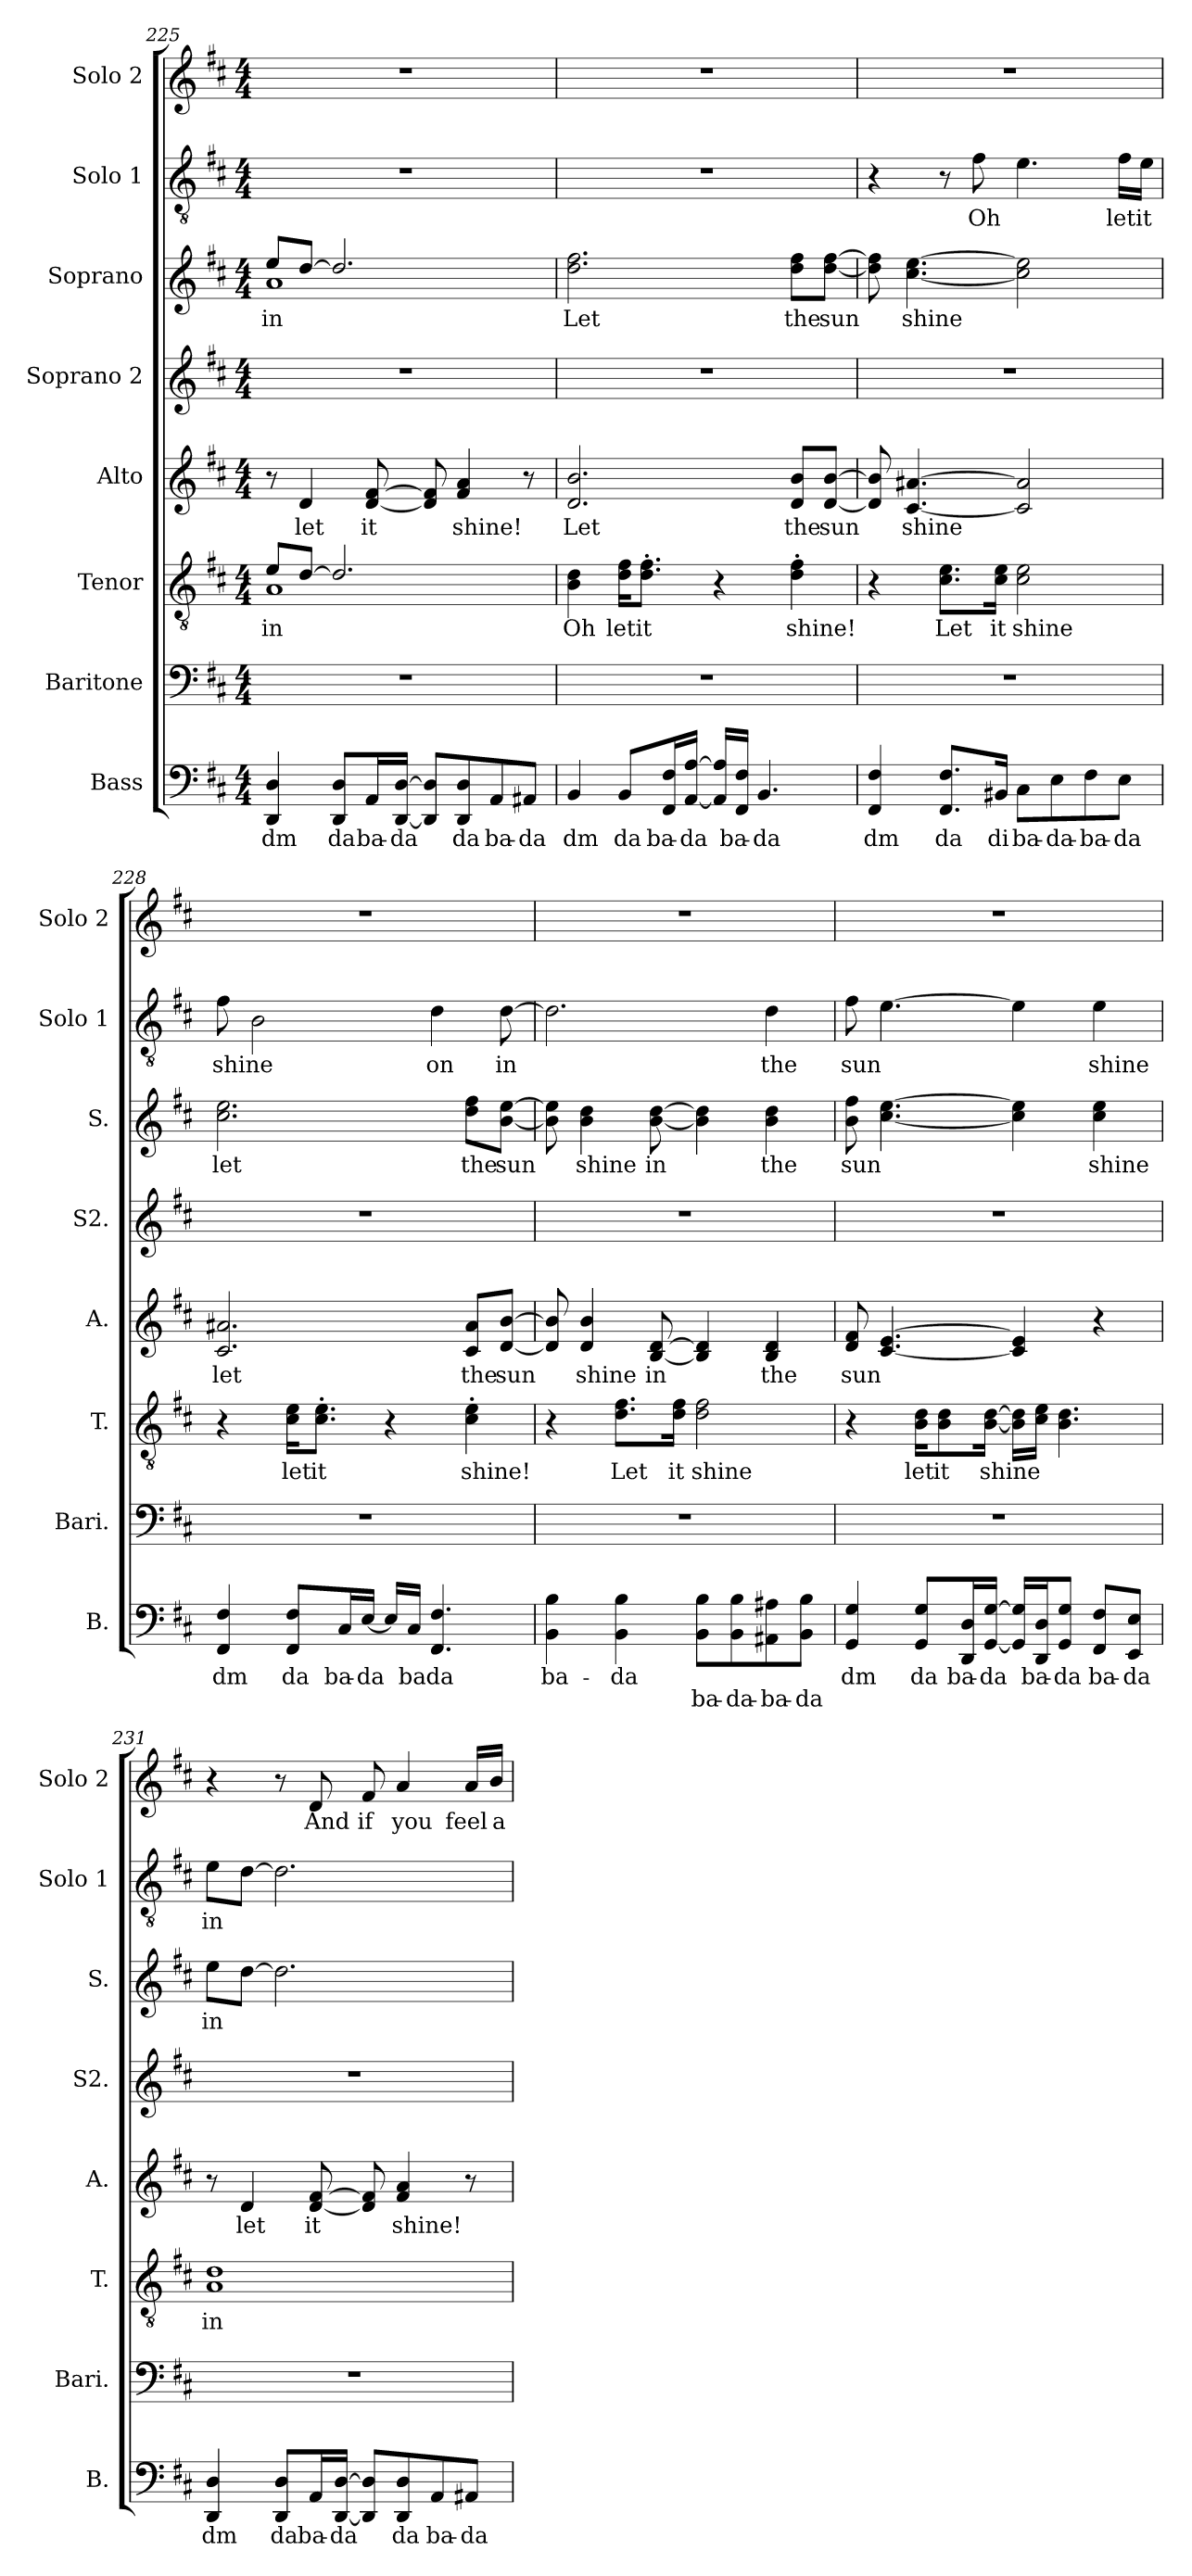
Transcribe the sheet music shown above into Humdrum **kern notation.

**kern	**text	**text	**kern	**kern	**text	**kern	**text	**kern	**kern	**text	**kern	**text	**kern	**text
*part8	*part8	*part8	*part7	*part6	*part6	*part5	*part5	*part4	*part3	*part3	*part2	*part2	*part1	*part1
*staff8	*staff8	*staff8	*staff7	*staff6	*staff6	*staff5	*staff5	*staff4	*staff3	*staff3	*staff2	*staff2	*staff1	*staff1
*I"Bass	*	*	*I"Baritone	*I"Tenor	*	*I"Alto	*	*I"Soprano 2	*I"Soprano	*	*I"Solo 1	*	*I"Solo 2	*
*I'B.	*	*	*I'Bari.	*I'T.	*	*I'A.	*	*I'S2.	*I'S.	*	*I'Solo 1	*	*I'Solo 2	*
*clefF4	*	*	*clefF4	*clefGv2	*	*clefG2	*	*clefG2	*clefG2	*	*clefGv2	*	*clefG2	*
*k[f#c#]	*	*	*k[f#c#]	*k[f#c#]	*	*k[f#c#]	*	*k[f#c#]	*k[f#c#]	*	*k[f#c#]	*	*k[f#c#]	*
*M4/4	*	*	*M4/4	*M4/4	*	*M4/4	*	*M4/4	*M4/4	*	*M4/4	*	*M4/4	*
=225	=225	=225	=225	=225	=225	=225	=225	=225	=225	=225	=225	=225	=225	=225
!	!LO:LY:b	!	!	!	!LO:LY:b	!	!	!	!	!LO:LY:b	!	!	!	!
*	*	*	*	*^	*	*	*	*	*^	*	*	*	*	*
4DD/ 4D/	dm	.	1r	8e/L	1A	in	8r	.	1r	8ee/L	1a	in	1r	.	1r	.
!	!	!	!	!	!	!	!	!LO:LY:b	!	!	!	!	!	!	!	!
.	.	.	.	[8d/J	.	.	4d/	let	.	[8dd/J	.	.	.	.	.	.
!	!LO:LY:b	!	!	!	!	!	!	!	!	!	!	!	!	!	!	!
8DD/ 8D/L	da	.	.	2.d/]	.	.	.	.	.	2.dd/]	.	.	.	.	.	.
!	!LO:LY:b	!	!	!	!	!	!	!LO:LY:b	!	!	!	!	!	!	!	!
16AA/L	ba-	.	.	.	.	.	[8d/ [8f#/	it	.	.	.	.	.	.	.	.
!	!LO:LY:b	!	!	!	!	!	!	!	!	!	!	!	!	!	!	!
[16DD/ [16D/JJ	-da	.	.	.	.	.	.	.	.	.	.	.	.	.	.	.
8DD/] 8D/]L	.	.	.	.	.	.	8d/] 8f#/]	.	.	.	.	.	.	.	.	.
!	!LO:LY:b	!	!	!	!	!	!	!LO:LY:b	!	!	!	!	!	!	!	!
8DD/ 8D/	da	.	.	.	.	.	4f#/ 4a/	shine!	.	.	.	.	.	.	.	.
!	!LO:LY:b	!	!	!	!	!	!	!	!	!	!	!	!	!	!	!
8AA/	ba-	.	.	.	.	.	.	.	.	.	.	.	.	.	.	.
!	!LO:LY:b	!	!	!	!	!	!	!	!	!	!	!	!	!	!	!
8AA#X/J	-da	.	.	.	.	.	8r	.	.	.	.	.	.	.	.	.
*	*	*	*	*v	*v	*	*	*	*	*v	*v	*	*	*	*	*
!!LO:PB:g=z
=226	=226	=226	=226	=226	=226	=226	=226	=226	=226	=226	=226	=226	=226	=226
!	!LO:LY:b	!	!	!	!LO:LY:b	!	!LO:LY:b	!	!	!LO:LY:b	!	!	!	!
4BB/	dm	.	1r	4B\ 4d\	Oh	2.d/ 2.b/	Let	1r	2.dd\ 2.ff#\	Let	1r	.	1r	.
!	!LO:LY:b	!	!	!	!LO:LY:b	!	!	!	!	!	!	!	!	!
8BB/L	da	.	.	16d\ 16f#\KL	let	.	.	.	.	.	.	.	.	.
!	!	!	!	!	!LO:LY:b	!	!	!	!	!	!	!	!	!
.	.	.	.	8.d\' 8.f#\'J	it	.	.	.	.	.	.	.	.	.
!	!LO:LY:b	!	!	!	!	!	!	!	!	!	!	!	!	!
16FF#/ 16F#/L	ba-	.	.	.	.	.	.	.	.	.	.	.	.	.
!	!LO:LY:b	!	!	!	!	!	!	!	!	!	!	!	!	!
[16AA/ [16A/JJ	-da	.	.	.	.	.	.	.	.	.	.	.	.	.
16AA/] 16A/]LL	.	.	.	4r	.	.	.	.	.	.	.	.	.	.
!	!LO:LY:b	!	!	!	!	!	!	!	!	!	!	!	!	!
16FF#/ 16F#/JJ	ba-	.	.	.	.	.	.	.	.	.	.	.	.	.
!	!LO:LY:b	!	!	!	!	!	!	!	!	!	!	!	!	!
4.BB/	-da	.	.	.	.	.	.	.	.	.	.	.	.	.
!	!	!	!	!	!LO:LY:b	!	!LO:LY:b	!	!	!LO:LY:b	!	!	!	!
.	.	.	.	4d\' 4f#\'	shine!	8d/ 8b/L	the	.	8dd\ 8ff#\L	the	.	.	.	.
!	!	!	!	!	!	!	!LO:LY:b	!	!	!LO:LY:b	!	!	!	!
.	.	.	.	.	.	[8d/ [8b/J	sun	.	[8dd\ [8ff#\J	sun	.	.	.	.
=227	=227	=227	=227	=227	=227	=227	=227	=227	=227	=227	=227	=227	=227	=227
!	!LO:LY:b	!	!	!	!	!	!	!	!	!	!	!	!	!
4FF#/ 4F#/	dm	.	1r	4r	.	8d/] 8b/]	.	1r	8dd\] 8ff#\]	.	4r	.	1r	.
!	!	!	!	!	!	!	!LO:LY:b	!	!	!LO:LY:b	!	!	!	!
.	.	.	.	.	.	[4.c#/ [4.a#X/	shine	.	[4.cc#\ [4.ee\	shine	.	.	.	.
!	!LO:LY:b	!	!	!	!LO:LY:b	!	!	!	!	!	!	!	!	!
8.FF#/ 8.F#/L	da	.	.	8.c#\ 8.e\L	Let	.	.	.	.	.	8r	.	.	.
!	!	!	!	!	!	!	!	!	!	!	!	!LO:LY:b	!	!
.	.	.	.	.	.	.	.	.	.	.	8f#\	Oh	.	.
!	!LO:LY:b	!	!	!	!LO:LY:b	!	!	!	!	!	!	!	!	!
16BB#X/Jk	di	.	.	16c#\ 16e\Jk	it	.	.	.	.	.	.	.	.	.
!	!LO:LY:b	!	!	!	!LO:LY:b	!	!	!	!	!	!	!	!	!
8C#\L	ba-	.	.	2c#\ 2e\	shine	2c#/] 2a#/]	.	.	2cc#\] 2ee\]	.	4.e\	.	.	.
!	!LO:LY:b	!	!	!	!	!	!	!	!	!	!	!	!	!
8E\	-da-	.	.	.	.	.	.	.	.	.	.	.	.	.
!	!LO:LY:b	!	!	!	!	!	!	!	!	!	!	!	!	!
8F#\	-ba-	.	.	.	.	.	.	.	.	.	.	.	.	.
!	!LO:LY:b	!	!	!	!	!	!	!	!	!	!	!LO:LY:b	!	!
8E\J	-da	.	.	.	.	.	.	.	.	.	16f#\LL	let	.	.
!	!	!	!	!	!	!	!	!	!	!	!	!LO:LY:b	!	!
.	.	.	.	.	.	.	.	.	.	.	16e\JJ	it	.	.
=228	=228	=228	=228	=228	=228	=228	=228	=228	=228	=228	=228	=228	=228	=228
!	!LO:LY:b	!	!	!	!	!	!LO:LY:b	!	!	!LO:LY:b	!	!LO:LY:b	!	!
4FF#/ 4F#/	dm	.	1r	4r	.	2.c#/ 2.a#X/	let	1r	2.cc#\ 2.ee\	let	8f#\	shine	1r	.
.	.	.	.	.	.	.	.	.	.	.	2B\	.	.	.
!	!LO:LY:b	!	!	!	!LO:LY:b	!	!	!	!	!	!	!	!	!
8FF#/ 8F#/L	da	.	.	16c#\ 16e\KL	let	.	.	.	.	.	.	.	.	.
!	!	!	!	!	!LO:LY:b	!	!	!	!	!	!	!	!	!
.	.	.	.	8.c#\' 8.e\'J	it	.	.	.	.	.	.	.	.	.
!	!LO:LY:b	!	!	!	!	!	!	!	!	!	!	!	!	!
16C#/L	ba-	.	.	.	.	.	.	.	.	.	.	.	.	.
!	!LO:LY:b	!	!	!	!	!	!	!	!	!	!	!	!	!
[16E/JJ	-da	.	.	.	.	.	.	.	.	.	.	.	.	.
16E/LL]	.	.	.	4r	.	.	.	.	.	.	.	.	.	.
!	!LO:LY:b	!	!	!	!	!	!	!	!	!	!	!	!	!
16C#/JJ	ba	.	.	.	.	.	.	.	.	.	.	.	.	.
!	!LO:LY:b	!	!	!	!	!	!	!	!	!	!	!LO:LY:b	!	!
4.FF#/ 4.F#/	da	.	.	.	.	.	.	.	.	.	4d\	on	.	.
!	!	!	!	!	!LO:LY:b	!	!LO:LY:b	!	!	!LO:LY:b	!	!	!	!
.	.	.	.	4c#\' 4e\'	shine!	8c#/ 8a#/L	the	.	8dd\ 8ff#\L	the	.	.	.	.
!	!	!	!	!	!	!	!LO:LY:b	!	!	!LO:LY:b	!	!LO:LY:b	!	!
.	.	.	.	.	.	[8d/ [8b/J	sun	.	[8b\ [8ee\J	sun	[8d\	in	.	.
!!LO:LB:g=z
=229	=229	=229	=229	=229	=229	=229	=229	=229	=229	=229	=229	=229	=229	=229
!	!LO:LY:b	!	!	!	!	!	!	!	!	!	!	!	!	!
4BB\ 4B\	ba-	.	1r	4r	.	8d/] 8b/]	.	1r	8b\] 8ee\]	.	2.d\]	.	1r	.
!	!	!	!	!	!	!	!LO:LY:b	!	!	!LO:LY:b	!	!	!	!
.	.	.	.	.	.	4d/ 4b/	shine	.	4b\ 4dd\	shine	.	.	.	.
!	!LO:LY:b	!	!	!	!LO:LY:b	!	!	!	!	!	!	!	!	!
4BB\ 4B\	-da	.	.	8.d\ 8.f#\L	Let	.	.	.	.	.	.	.	.	.
!	!	!	!	!	!	!	!LO:LY:b	!	!	!LO:LY:b	!	!	!	!
.	.	.	.	.	.	[8B/ [8d/	in	.	[8b\ [8dd\	in	.	.	.	.
!	!	!	!	!	!LO:LY:b	!	!	!	!	!	!	!	!	!
.	.	.	.	16d\ 16f#\Jk	it	.	.	.	.	.	.	.	.	.
!	!	!LO:LY:b	!	!	!LO:LY:b	!	!	!	!	!	!	!	!	!
8BB\ 8B\L	.	ba-	.	2d\ 2f#\	shine	4B/] 4d/]	.	.	4b\] 4dd\]	.	.	.	.	.
!	!	!LO:LY:b	!	!	!	!	!	!	!	!	!	!	!	!
8BB\ 8B\	.	-da-	.	.	.	.	.	.	.	.	.	.	.	.
!	!	!LO:LY:b	!	!	!	!	!LO:LY:b	!	!	!LO:LY:b	!	!LO:LY:b	!	!
8AA#X\ 8A#X\	.	-ba-	.	.	.	4B/ 4d/	the	.	4b\ 4dd\	the	4d\	the	.	.
!	!	!LO:LY:b	!	!	!	!	!	!	!	!	!	!	!	!
8BB\ 8B\J	.	-da	.	.	.	.	.	.	.	.	.	.	.	.
=230	=230	=230	=230	=230	=230	=230	=230	=230	=230	=230	=230	=230	=230	=230
!	!LO:LY:b	!	!	!	!	!	!LO:LY:b	!	!	!LO:LY:b	!	!LO:LY:b	!	!
4GG/ 4G/	dm	.	1r	4r	.	8d/ 8f#/	sun	1r	8b\ 8ff#\	sun	8f#\	sun	1r	.
.	.	.	.	.	.	[4.c#/ [4.e/	.	.	[4.cc#\ [4.ee\	.	[4.e\	.	.	.
!	!LO:LY:b	!	!	!	!LO:LY:b	!	!	!	!	!	!	!	!	!
8GG/ 8G/L	da	.	.	16B\ 16d\KL	let	.	.	.	.	.	.	.	.	.
!	!	!	!	!	!LO:LY:b	!	!	!	!	!	!	!	!	!
.	.	.	.	8B\ 8d\	it	.	.	.	.	.	.	.	.	.
!	!LO:LY:b	!	!	!	!	!	!	!	!	!	!	!	!	!
16DD/ 16D/L	ba-	.	.	.	.	.	.	.	.	.	.	.	.	.
!	!LO:LY:b	!	!	!	!LO:LY:b	!	!	!	!	!	!	!	!	!
[16GG/ [16G/JJ	-da	.	.	[16B\ [16d\Jk	shine	.	.	.	.	.	.	.	.	.
16GG/] 16G/]LL	.	.	.	16B\] 16d\]LL	.	4c#/] 4e/]	.	.	4cc#\] 4ee\]	.	4e\]	.	.	.
!	!LO:LY:b	!	!	!	!	!	!	!	!	!	!	!	!	!
16DD/ 16D/J	ba-	.	.	16c#\ 16e\JJ	.	.	.	.	.	.	.	.	.	.
!	!LO:LY:b	!	!	!	!	!	!	!	!	!	!	!	!	!
8GG/ 8G/J	-da	.	.	4.B\ 4.d\	.	.	.	.	.	.	.	.	.	.
!	!LO:LY:b	!	!	!	!	!	!	!	!	!LO:LY:b	!	!LO:LY:b	!	!
8FF#/ 8F#/L	ba-	.	.	.	.	4r	.	.	4cc#\ 4ee\	shine	4e\	shine	.	.
!	!LO:LY:b	!	!	!	!	!	!	!	!	!	!	!	!	!
8EE/ 8E/J	-da	.	.	.	.	.	.	.	.	.	.	.	.	.
!!LO:PB:g=z
=231	=231	=231	=231	=231	=231	=231	=231	=231	=231	=231	=231	=231	=231	=231
!	!LO:LY:b	!	!	!	!LO:LY:b	!	!	!	!	!LO:LY:b	!	!LO:LY:b	!	!
*	*	*	*	*^	*	*	*	*	*	*	*	*	*	*
4DD/ 4D/	dm	.	1r	1d	1A	in	8r	.	1r	8ee\L	in	8e\L	in	4r	.
!	!	!	!	!	!	!	!	!LO:LY:b	!	!	!	!	!	!	!
.	.	.	.	.	.	.	4d/	let	.	[8dd\J	.	[8d\J	.	.	.
!	!LO:LY:b	!	!	!	!	!	!	!	!	!	!	!	!	!	!
8DD/ 8D/L	da	.	.	.	.	.	.	.	.	2.dd\]	.	2.d\]	.	8r	.
!	!LO:LY:b	!	!	!	!	!	!	!LO:LY:b	!	!	!	!	!	!	!LO:LY:b
16AA/L	ba-	.	.	.	.	.	[8d/ [8f#/	it	.	.	.	.	.	8d/	And
!	!LO:LY:b	!	!	!	!	!	!	!	!	!	!	!	!	!	!
[16DD/ [16D/JJ	-da	.	.	.	.	.	.	.	.	.	.	.	.	.	.
!	!	!	!	!	!	!	!	!	!	!	!	!	!	!	!LO:LY:b
8DD/] 8D/]L	.	.	.	.	.	.	8d/] 8f#/]	.	.	.	.	.	.	8f#/	if
!	!LO:LY:b	!	!	!	!	!	!	!LO:LY:b	!	!	!	!	!	!	!LO:LY:b
8DD/ 8D/	da	.	.	.	.	.	4f#/ 4a/	shine!	.	.	.	.	.	4a/	you
!	!LO:LY:b	!	!	!	!	!	!	!	!	!	!	!	!	!	!
8AA/	ba-	.	.	.	.	.	.	.	.	.	.	.	.	.	.
!	!LO:LY:b	!	!	!	!	!	!	!	!	!	!	!	!	!	!LO:LY:b
8AA#X/J	-da	.	.	.	.	.	8r	.	.	.	.	.	.	16a/LL	feel
!	!	!	!	!	!	!	!	!	!	!	!	!	!	!	!LO:LY:b
.	.	.	.	.	.	.	.	.	.	.	.	.	.	16b/JJ	a-
*	*	*	*	*v	*v	*	*	*	*	*	*	*	*	*	*
=	=	=	=	=	=	=	=	=	=	=	=	=	=	=
*-	*-	*-	*-	*-	*-	*-	*-	*-	*-	*-	*-	*-	*-	*-
